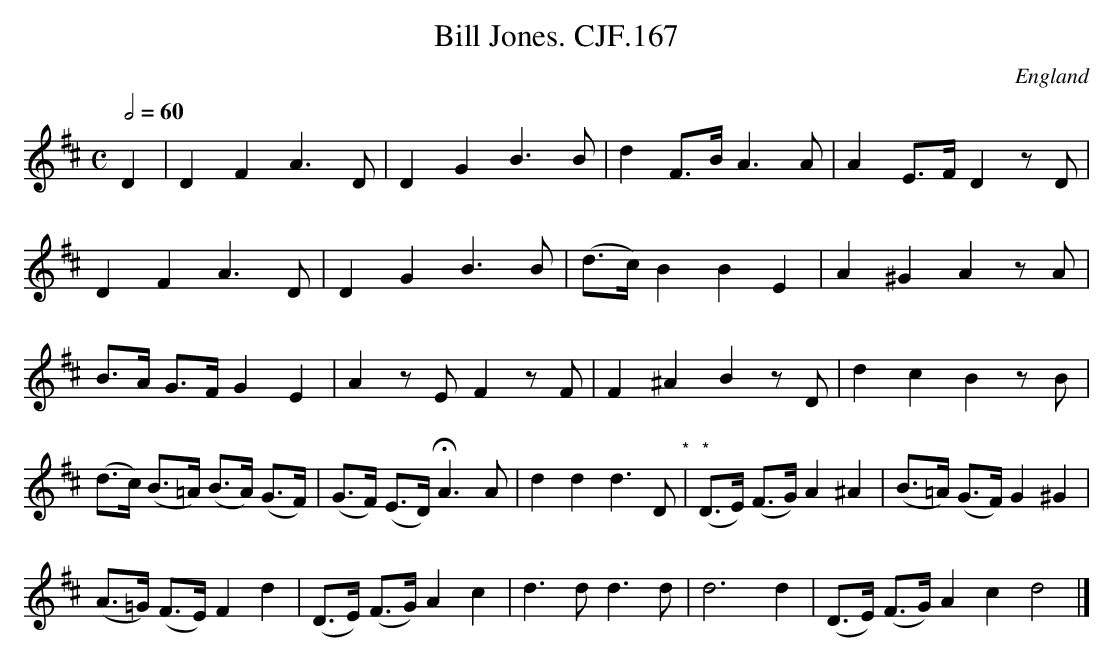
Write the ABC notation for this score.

X:1
T:Bill Jones. CJF.167
O:England
M:C
L:1/8
Q:2/4=60
K:D major
D2|D2F2A3D|D2G2B3B|d2F>BA3A|A2E>FD2zD|!
D2F2A3D|D2G2B3B|(d>c)B2B2E2|A2^G2A2zA|!
B>A G>FG2E2|A2zEF2zF|F2^A2B2zD|d2c2B2zB|!
(d>c) (B>=A) (B>A) (G>F)|(G>F) (E>D)HA3A|d2d2d3D"*"|\
"*"(D>E) (F>G)A2^A2|(B>=A) (G>F)G2^G2|!
(A>=G) (F>E) F2d2|(D>E) (F>G)A2c2|d3dd3d|d6d2|\
(D>E) (F>G)A2c2d4|]
